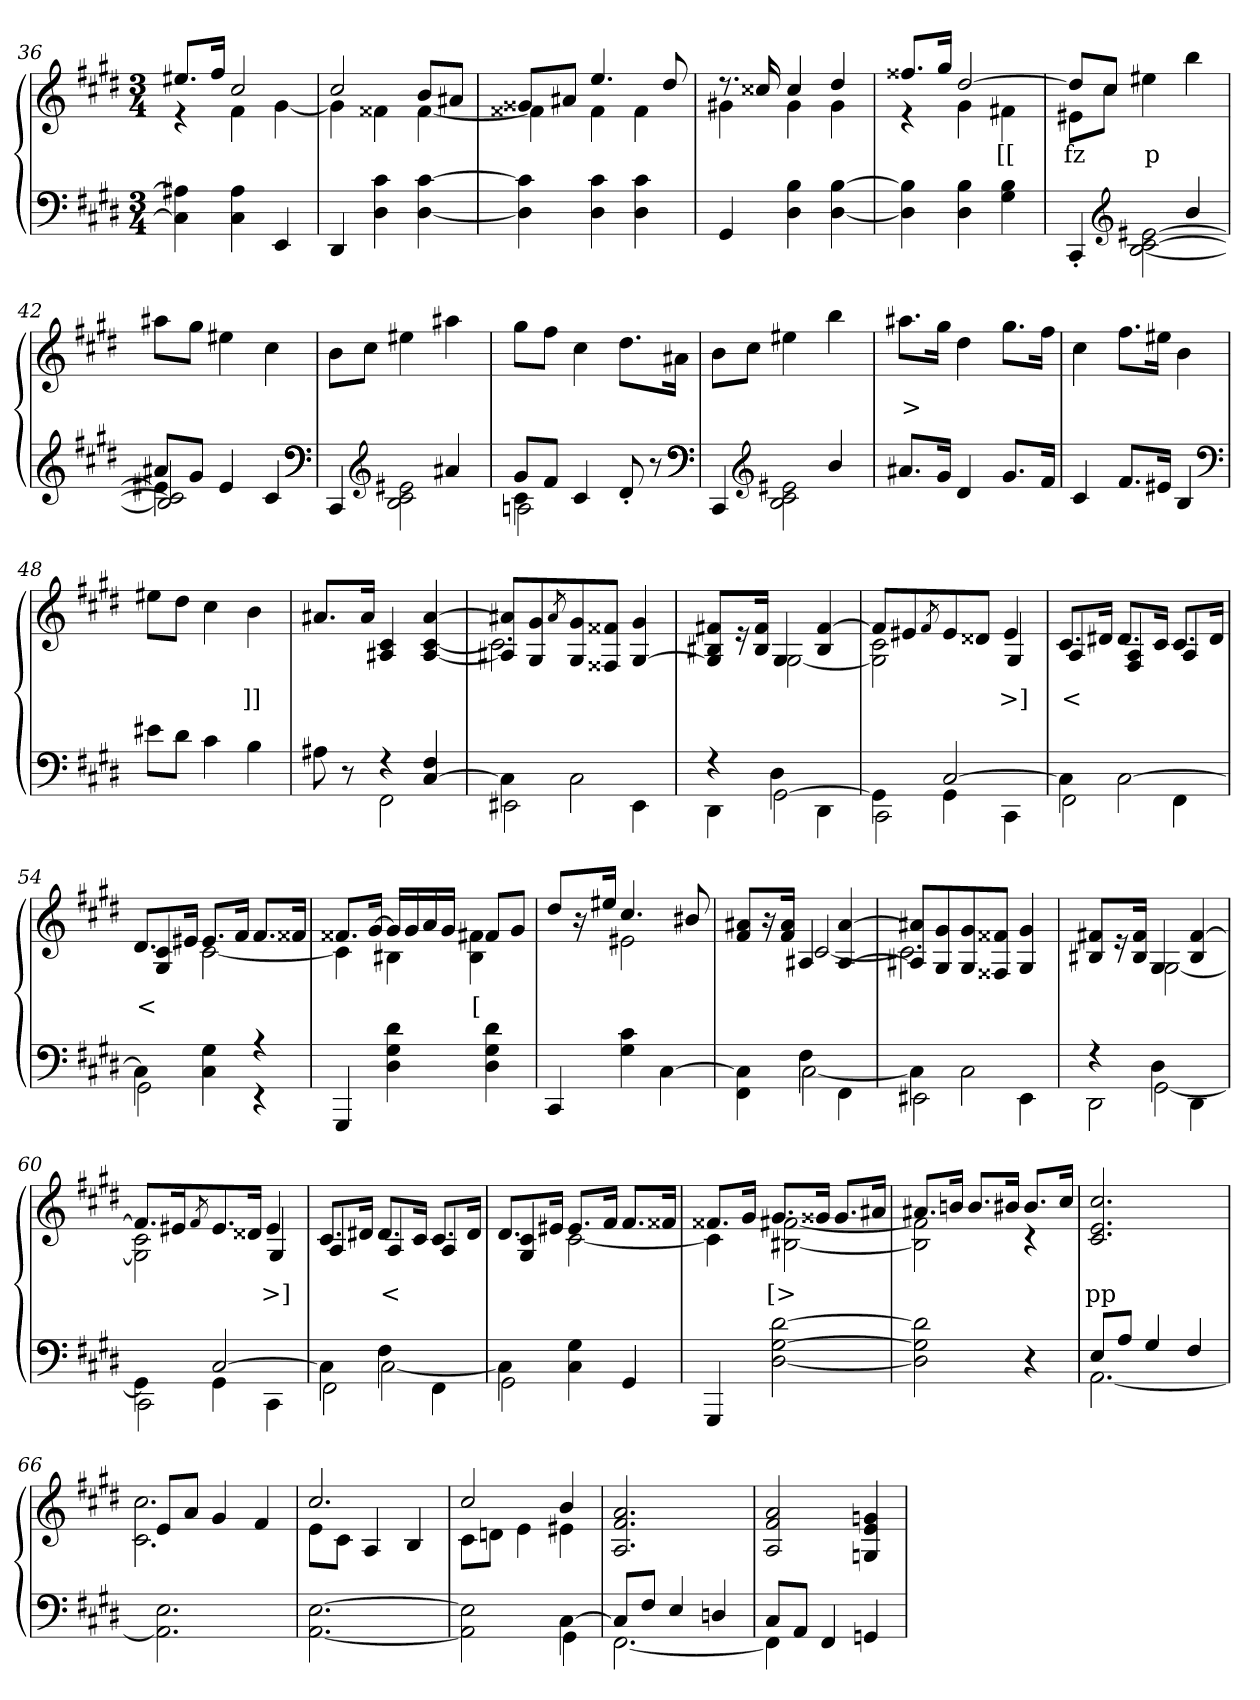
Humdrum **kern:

**kern	**kern	**text
*part2	*part1	*part1
*staff2	*staff1	*staff1
*clefF4	*clefG2	*
*k[f#c#g#d#]	*k[f#c#g#d#]	*
*c#:	*c#:	*
*M3/4	*M3/4	*
=36	=36	=36
*	*^	*
4A#X] 4C#]	8.ee#XL	4r	.
.	16ff#Jk	.	.
4A# 4C#	2cc#	4f#	.
4EE	.	[4g#	.
=37	=37	=37	=37
4DD#	2cc#	4g#]	.
4c# 4D#	.	4f##X	.
[4c# [4D#	8bL	[4f##	.
.	8a#XJ	.	.
=38	=38	=38	=38
4c#] 4D#]	8g##XL	4f##X]	.
.	8a#XJ	.	.
4c# 4D#	4.ee	4f##	.
4c# 4D#	.	4f##	.
.	8dd#	.	.
=39	=39	=39	=39
4GG#	8.r	4g#X	.
.	16cc##X	.	.
4B 4D#	4cc##	4g#	.
[4B [4D#	4dd#	4g#	.
=40	=40	=40	=40
4B] 4D#]	8.ff##XL	4r	.
.	16gg#Jk	.	.
4B 4D#	[2dd#	4g#	.
4B 4G#	.	4f#X	[[
=41	=41	=41	=41
*^	*	*	*
2ryy	4CC#'>/	8dd#L]	8e#XL	fz
.	.	8cc#J	8cc#J	.
*clefG2	*	*	*	*
.	[2e#X [2c# [2B	2ryy	4ee#	p
4b	.	.	4bb	.
*	*	*v	*v	*
=42	=42	=42	=42
*	*^	*	*
8a#XL	4e#X]	2c#] 2B]	8aa#XL	.
8g#J	.	.	8gg#J	.
2ryy	4e#/	.	4ee#X	.
.	4c#	4ryy	4cc#	.
*v	*v	*v	*	*
*clefF4	*	*
=43	=43	=43
*^	*	*
2ryy	4CC#	8bL	.
.	.	8cc#J	.
*clefG2	*	*	*
.	2e#X 2c# 2B	4ee#X	.
4a#X	.	4aa#X	.
=44	=44	=44	=44
*	*^	*	*
8g#/L	4c#\	2An\	8gg#L	.
8f#J	.	.	8ff#J	.
4c#	2ryy	.	4cc#	.
8d#'>	.	4ryy	8.dd#L	.
8r	.	.	.	.
.	.	.	16a#XJk	.
*v	*v	*v	*	*
*clefF4	*	*
=45	=45	=45
*^	*	*
2ryy	4CC#	8bL	.
.	.	8cc#J	.
*clefG2	*	*	*
.	2e#X 2c# 2B	4ee#X	.
4b	.	4bb	.
*v	*v	*	*
=46	=46	=46
8.a#XL	8.aa#XL	>
16g#Jk	16gg#Jk	.
4d#	4dd#	.
8.g#L	8.gg#L	.
16f#Jk	16ff#Jk	.
=47	=47	=47
4c#	4cc#	.
8.f#L	8.ff#L	.
16e#XJk	16ee#XJk	.
4B	4b	.
*clefF4	*	*
=48	=48	=48
8e#XL	8ee#XL	.
8d#J	8dd#J	.
4c#	4cc#	.
4B	4b	]]
=49	=49	=49
*^	*	*
4ryy	8A#X	8.a#XL	.
.	8r	.	.
.	.	16a#Jk	.
4r	2FF#	4c# 4A#	.
4F# [4C#	.	[4a# [4c# [4A#	.
=50	=50	=50	=50
*	*	*^	*
4C#\]	2EE#X	8a#X] 8A#X]L	2.c#]	.
.	.	8g# 8G#	.	.
.	.	8qa#/	.	.
2C#\	.	8g# 8G#	.	.
.	.	8f##X 8F##XJ	.	.
.	4EE#	4g# [4G#	.	.
=51	=51	=51	=51	=51
4r	4DD#\	8f#X 8B#X 8G#]L	4ryy	.
.	.	16r	.	.
.	.	16f# 16B#Jk	.	.
[2GG#\	4D#	4G#	[2G#	.
.	4DD#\	[4f# 4B#	.	.
=52	=52	=52	=52	=52
*	*^	*	*	*
4ryy	4GG#]	2CC#\	8f#L]	2c# 2G#]	.
.	.	.	8e#X	.	.
.	.	.	8qf#/	.	.
[2C#	4GG#	.	8e#	.	.
.	.	.	8d##XJ	.	.
.	4ryy	4CC#\	4e#	4G#/	>]
*	*v	*v	*	*	*
=53	=53	=53	=53	=53
4C#\]	2FF#\	8.c#L	4A/	<
.	.	16d#XJk	.	.
[2C#\	.	8.d#L	4A/ 4F#/	.
.	.	16c#Jk	.	.
.	4FF#\	8.c#L	4A/	.
.	.	16d#Jk	.	.
=54	=54	=54	=54	=54
4C#\]	2GG#	8.d#L	4c#/ 4G#	<
.	.	16e#XJk	.	.
4G#\ 4C#	.	8.e#L	[2c#	.
.	.	16f#Jk	.	.
4r	4r	8.f#L	.	.
.	.	16f##XJk	.	.
*v	*v	*	*	*
=55	=55	=55	=55
4GGG#	8.f##XL	4c#]	.
.	[16g#Jk	.	.
4d# 4G# 4D#	16g#LL]	4B#X	.
.	16g#	.	.
.	16a	.	.
.	16g#JJ	.	.
4d# 4G# 4D#	8f##L	4f#X 4B#	[
.	8g#J	.	.
=56	=56	=56	=56
4CC#	8dd#/L	4ryy	.
.	16r	.	.
.	16ee#XJk	.	.
4c# 4G#	4.cc#	2e#	.
[4C#\	.	.	.
.	8b#X	.	.
=57	=57	=57	=57
*^	*	*	*
4C#\] 4FF#	4ryy	8a#X 8f#L	4ryy	.
.	.	16r	.	.
.	.	16a# 16f#Jk	.	.
4F#\	[2C#	4A#	[2c#/	.
4FF#\	.	[4a# [4A#	.	.
=58	=58	=58	=58	=58
4C#\]	2EE#X	8a#X] 8A#X]L	2.c#]	.
.	.	8g# 8G#	.	.
2C#\	.	8g# 8G#	.	.
.	.	8f##X 8F##XJ	.	.
.	4EE#	4g# 4G#	.	.
=59	=59	=59	=59	=59
*	*^	*	*	*
4r	4ryy	2DD#\	8f#X 8B#XL	4ryy	.
.	.	.	16r	.	.
.	.	.	16f# 16B#Jk	.	.
4D#\	[2GG#	.	4G#	[2G#	.
4ryy	.	4DD#\	[4f# 4B#	.	.
=60	=60	=60	=60	=60	=60
4ryy	4GG#]	2CC#\	8.f#L]	2c# 2G#]	.
.	.	.	16e#X	.	.
.	.	.	8qf#/	.	.
[2C#	4GG#	.	8.e#	.	.
.	.	.	16d##XJk	.	.
.	4ryy	4CC#\	4e#	4G#/	>]
=61	=61	=61	=61	=61	=61
4ryy	4C#]	2FF#\	8.c#L	4A/	.
.	.	.	16d#XJk	.	.
4F#\	[2C#	.	8.d#L	4A/	<
.	.	.	16c#Jk	.	.
4ryy	.	4FF#\	8.c#L	4A/	.
.	.	.	16d#Jk	.	.
*	*v	*v	*	*	*
=62	=62	=62	=62	=62
4C#\]	2GG#	8.d#L	4c#/ 4G#	.
.	.	16e#XJk	.	.
4G#\ 4C#	.	8.e#L	[2c#	.
.	.	16f#Jk	.	.
4GG#	4ryy	8.f#L	.	.
.	.	16f##XJk	.	.
*v	*v	*	*	*
=63	=63	=63	=63
4GGG#	8.f##XL	4c#]	.
.	16g#Jk	.	.
[2d# [2G# [2D#	8.g#L	[2f#X [2B#X	[>
.	16g##XJk	.	.
.	8.g##L	.	.
.	16a#XJk	.	.
=64	=64	=64	=64
2d#] 2G#] 2D#]	8.a#XL	2f#] 2B#]	.
.	16bnJk	.	.
.	8.bL	.	.
.	16b#XJk	.	.
4r	8.b#L	4r	.
.	16cc#Jk	.	.
*	*v	*v	*
=65	=65	=65
*^	*	*
8EL	[2.AA	2.cc# 2.e 2.c#	pp
8AJ	.	.	.
4G#	.	.	.
4F#	.	.	.
*v	*v	*	*
=66	=66	=66
*	*^	*
2.E\ 2.AA]	8eL	2.cc# 2.c#	.
.	8aJ	.	.
.	4g#	.	.
.	4f#	.	.
=67	=67	=67	=67
[2.E\ [2.AA	2.cc#	8eL	.
.	.	8c#J	.
.	.	4A/	.
.	.	4B/	.
=68	=68	=68	=68
*^	*	*	*
2ryy	2E\] 2AA]	2cc#	8c#L	.
.	.	.	8dnJ	.
.	.	.	4e	.
[4C#\	4GG#	4b	4e#X	.
*	*	*v	*v	*
=69	=69	=69	=69
8C#L]	[2.FF#	2.a 2.f# 2.A	.
8F#J	.	.	.
4E	.	.	.
4Dn	.	.	.
=70	=70	=70	=70
8C#L	4FF#]	2a 2f# 2A	.
8AAJ	.	.	.
4FF#	2ryy	.	.
4GGn	.	4gn 4e 4Gn	.
*v	*v	*	*
=	=	=
*-	*-	*-
